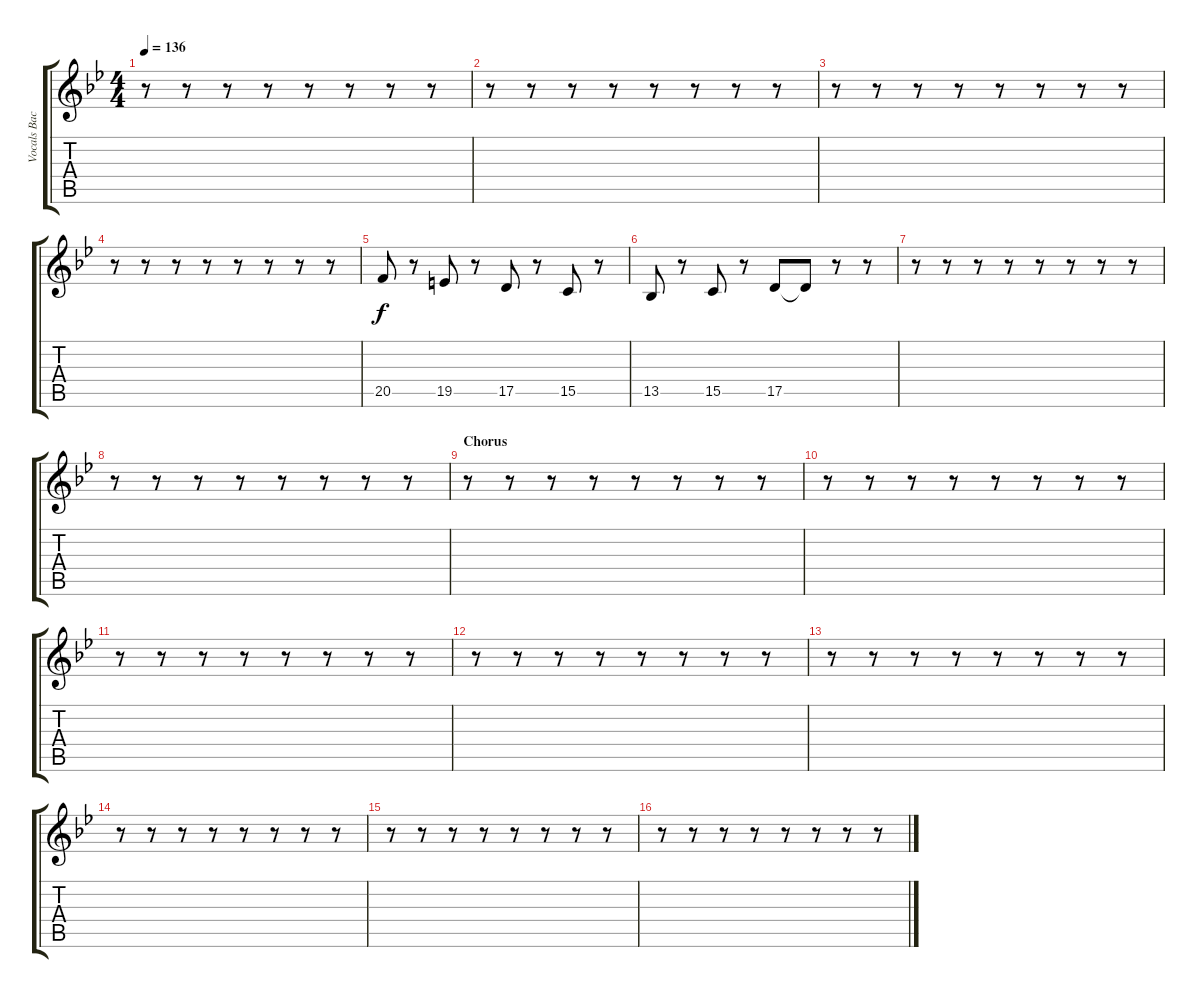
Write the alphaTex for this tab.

\track ("Vocals Backround" "Vocals Bac") {instrument lead1square}
\staff {score tabs}
\tuning (E4 B3 G3 D3 A2 E2) {hide}
\ts (4 4)
\tempo 136
\clef g2
\ks gminor
r.8{dy f} r.8 r.8 r.8 r.8 r.8 r.8 r.8 |
r.8 r.8 r.8 r.8 r.8 r.8 r.8 r.8 |
r.8 r.8 r.8 r.8 r.8 r.8 r.8 r.8 |
r.8 r.8 r.8 r.8 r.8 r.8 r.8 r.8 |
20.5.8{volume 13} r.8 19.5.8 r.8 17.5.8 r.8 15.5.8 r.8 |
13.5.8 r.8 15.5.8 r.8 17.5.8 17.5{t}.8 r.8 r.8 |
r.8 r.8 r.8 r.8 r.8 r.8 r.8 r.8 |
r.8 r.8 r.8 r.8 r.8 r.8 r.8 r.8 |
\section ("" "Chorus")
r.8 r.8 r.8 r.8 r.8 r.8 r.8 r.8 |
r.8 r.8 r.8 r.8 r.8 r.8 r.8 r.8 |
r.8 r.8 r.8 r.8 r.8 r.8 r.8 r.8 |
r.8 r.8 r.8 r.8 r.8 r.8 r.8 r.8 |
r.8 r.8 r.8 r.8 r.8 r.8 r.8 r.8 |
r.8 r.8 r.8 r.8 r.8 r.8 r.8 r.8 |
r.8 r.8 r.8 r.8 r.8 r.8 r.8 r.8 |
r.8 r.8 r.8 r.8 r.8 r.8 r.8 r.8
